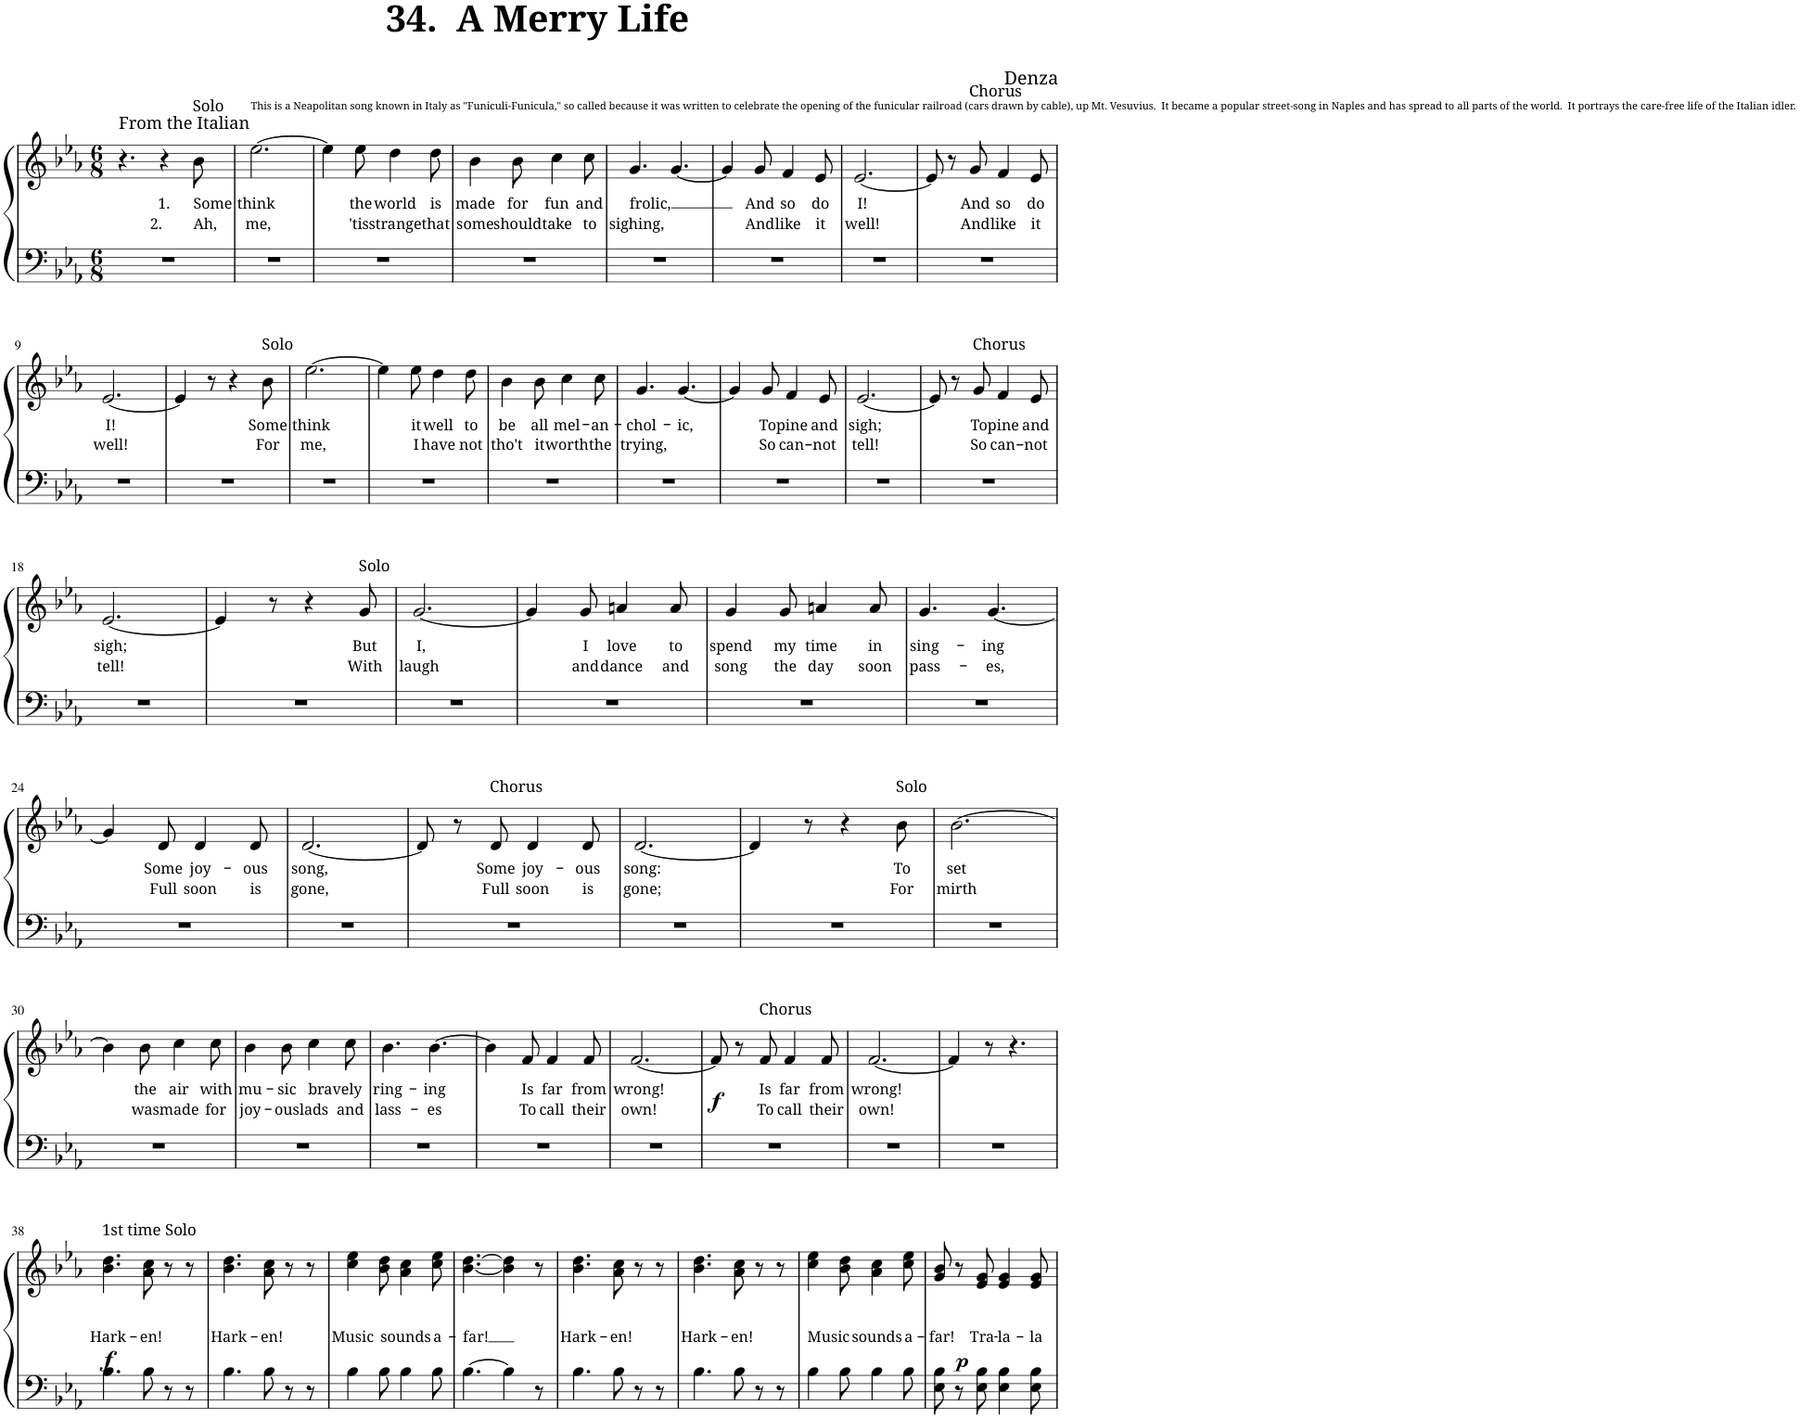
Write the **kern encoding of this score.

**kern	**kern	**text	**text	**dynam
*part1	*part1	*part1	*part1	*part1
*staff2	*staff1	*staff1	*staff1	*staff1/2
*I"Piano	*	*	*	*
*I'Pno.	*	*	*	*
*clefF4	*clefG2	*	*	*
*k[b-e-a-]	*k[b-e-a-]	*	*	*
*E-:	*E-:	*	*	*
*M6/8	*M6/8	*	*	*
=1	=1	=1	=1	=1
!	!LO:TX:a:t=From the Italian	!	!	!
2.r	4.r	.	.	.
.	4r	.	.	.
!	!LO:TX:a:t=Solo	!	!	!
!	!	!LO:LY:b	!LO:LY:b	!
.	8b-\	1. Some	2. Ah,	.
=2	=2	=2	=2	=2
!	!LO:TX:a:t=This is a Neapolitan song known in Italy as "Funiculi-Funicula," so called because it was written to celebrate the opening of the funicular railroad (cars drawn by cable), up Mt. Vesuvius.  It became a popular street-song in Naples and has spread to all parts of the world.  It portrays the care-free life of the Italian idler.	!	!	!
!	!	!LO:LY:b	!LO:LY:b	!
2.r	[2.ee-\	think	me,	.
=3	=3	=3	=3	=3
2.r	4ee-\]	.	.	.
!	!	!LO:LY:b	!LO:LY:b	!
.	8ee-\	the	'tis	.
!	!	!LO:LY:b	!LO:LY:b	!
.	4dd\	world	strange	.
!	!	!LO:LY:b	!LO:LY:b	!
.	8dd\	is	that	.
=4	=4	=4	=4	=4
!	!	!LO:LY:b	!LO:LY:b	!
2.r	4b-\	made	some	.
!	!	!LO:LY:b	!LO:LY:b	!
.	8b-\	for	should	.
!	!	!LO:LY:b	!LO:LY:b	!
.	4cc\	fun	take	.
!	!	!LO:LY:b	!LO:LY:b	!
.	8cc\	and	to	.
=5	=5	=5	=5	=5
!	!	!LO:LY:b	!LO:LY:b	!
2.r	4.g/	frolic,	sighing,	.
.	[4.g/	.	.	.
=6	=6	=6	=6	=6
2.r	4g/]	.	.	.
!	!	!LO:LY:b	!LO:LY:b	!
.	8g/	And	And	.
!	!	!LO:LY:b	!LO:LY:b	!
.	4f/	so	like	.
!	!	!LO:LY:b	!LO:LY:b	!
.	8e-/	do	it	.
=7	=7	=7	=7	=7
!	!	!LO:LY:b	!LO:LY:b	!
2.r	[2.e-/	I!	well!	.
=8	=8	=8	=8	=8
2.r	8e-/]	.	.	.
.	8r	.	.	.
!	!LO:TX:a:t=Chorus	!	!	!
!	!	!LO:LY:b	!LO:LY:b	!
.	8g/	And	And	.
!	!	!LO:LY:b	!LO:LY:b	!
.	4f/	so	like	.
!	!	!LO:LY:b	!LO:LY:b	!
.	8e-/	do	it	.
!!LO:LB:g=z
=9	=9	=9	=9	=9
!	!	!LO:LY:b	!LO:LY:b	!
2.r	[2.e-/	I!	well!	.
=10	=10	=10	=10	=10
2.r	4e-/]	.	.	.
.	8r	.	.	.
.	4r	.	.	.
!	!LO:TX:a:t=Solo	!	!	!
!	!	!LO:LY:b	!LO:LY:b	!
.	8b-\	Some	For	.
=11	=11	=11	=11	=11
!	!	!LO:LY:b	!LO:LY:b	!
2.r	[2.ee-\	think	me,	.
=12	=12	=12	=12	=12
2.r	4ee-\]	.	.	.
!	!	!LO:LY:b	!LO:LY:b	!
.	8ee-\	it	I	.
!	!	!LO:LY:b	!LO:LY:b	!
.	4dd\	well	have	.
!	!	!LO:LY:b	!LO:LY:b	!
.	8dd\	to	not	.
=13	=13	=13	=13	=13
!	!	!LO:LY:b	!LO:LY:b	!
2.r	4b-\	be	tho't	.
!	!	!LO:LY:b	!LO:LY:b	!
.	8b-\	all	it	.
!	!	!LO:LY:b	!LO:LY:b	!
.	4cc\	mel-	worth	.
!	!	!LO:LY:b	!LO:LY:b	!
.	8cc\	-an-	the	.
=14	=14	=14	=14	=14
!	!	!LO:LY:b	!LO:LY:b	!
2.r	4.g/	-chol-	trying,	.
!	!	!LO:LY:b	!	!
.	[4.g/	-ic,	.	.
=15	=15	=15	=15	=15
2.r	4g/]	.	.	.
!	!	!LO:LY:b	!LO:LY:b	!
.	8g/	To	So	.
!	!	!LO:LY:b	!LO:LY:b	!
.	4f/	pine	can-	.
!	!	!LO:LY:b	!LO:LY:b	!
.	8e-/	and	-not	.
=16	=16	=16	=16	=16
!	!	!LO:LY:b	!LO:LY:b	!
2.r	[2.e-/	sigh;	tell!	.
=17	=17	=17	=17	=17
2.r	8e-/]	.	.	.
.	8r	.	.	.
!	!LO:TX:a:t=Chorus	!	!	!
!	!	!LO:LY:b	!LO:LY:b	!
.	8g/	To	So	.
!	!	!LO:LY:b	!LO:LY:b	!
.	4f/	pine	can-	.
!	!	!LO:LY:b	!LO:LY:b	!
.	8e-/	and	-not	.
!!LO:LB:g=z
=18	=18	=18	=18	=18
!	!	!LO:LY:b	!LO:LY:b	!
2.r	[2.e-/	sigh;	tell!	.
=19	=19	=19	=19	=19
2.r	4e-/]	.	.	.
.	8r	.	.	.
.	4r	.	.	.
!	!LO:TX:a:t=Solo	!	!	!
!	!	!LO:LY:b	!LO:LY:b	!
.	8g/	But	With	.
=20	=20	=20	=20	=20
!	!	!LO:LY:b	!LO:LY:b	!
2.r	[2.g/	I,	laugh	.
=21	=21	=21	=21	=21
2.r	4g/]	.	.	.
!	!	!LO:LY:b	!LO:LY:b	!
.	8g/	I	and	.
!	!	!LO:LY:b	!LO:LY:b	!
.	4an/	love	dance	.
!	!	!LO:LY:b	!LO:LY:b	!
.	8a/	to	and	.
=22	=22	=22	=22	=22
!	!	!LO:LY:b	!LO:LY:b	!
2.r	4g/	spend	song	.
!	!	!LO:LY:b	!LO:LY:b	!
.	8g/	my	the	.
!	!	!LO:LY:b	!LO:LY:b	!
.	4an/	time	day	.
!	!	!LO:LY:b	!LO:LY:b	!
.	8a/	in	soon	.
=23	=23	=23	=23	=23
!	!	!LO:LY:b	!LO:LY:b	!
2.r	4.g/	sing-	pass-	.
!	!	!LO:LY:b	!LO:LY:b	!
.	[4.g/	ing	es,	.
!!LO:LB:g=z
=24	=24	=24	=24	=24
2.r	4g/]	.	.	.
!	!	!LO:LY:b	!LO:LY:b	!
.	8d/	Some	Full	.
!	!	!LO:LY:b	!LO:LY:b	!
.	4d/	joy-	soon	.
!	!	!LO:LY:b	!LO:LY:b	!
.	8d/	-ous	is	.
=25	=25	=25	=25	=25
!	!	!LO:LY:b	!LO:LY:b	!
2.r	[2.d/	song,	gone,	.
=26	=26	=26	=26	=26
2.r	8d/]	.	.	.
.	8r	.	.	.
!	!LO:TX:a:t=Chorus	!	!	!
!	!	!LO:LY:b	!LO:LY:b	!
.	8d/	Some	Full	.
!	!	!LO:LY:b	!LO:LY:b	!
.	4d/	joy-	soon	.
!	!	!LO:LY:b	!LO:LY:b	!
.	8d/	-ous	is	.
=27	=27	=27	=27	=27
!	!	!LO:LY:b	!LO:LY:b	!
2.r	[2.d/	song:	gone;	.
=28	=28	=28	=28	=28
2.r	4d/]	.	.	.
.	8r	.	.	.
.	4r	.	.	.
!	!LO:TX:a:t=Solo	!	!	!
!	!	!LO:LY:b	!LO:LY:b	!
.	8b-\	To	For	.
=29	=29	=29	=29	=29
!	!	!LO:LY:b	!LO:LY:b	!
2.r	[2.b-\	set	mirth	.
!!LO:LB:g=z
=30	=30	=30	=30	=30
2.r	4b-\]	.	.	.
!	!	!LO:LY:b	!LO:LY:b	!
.	8b-\	the	was	.
!	!	!LO:LY:b	!LO:LY:b	!
.	4cc\	air	made	.
!	!	!LO:LY:b	!LO:LY:b	!
.	8cc\	with	for	.
=31	=31	=31	=31	=31
!	!	!LO:LY:b	!LO:LY:b	!
2.r	4b-\	mu-	joy-	.
!	!	!LO:LY:b	!LO:LY:b	!
.	8b-\	-sic	-ous	.
!	!	!LO:LY:b	!LO:LY:b	!
.	4cc\	bravely	lads	.
!	!	!	!LO:LY:b	!
.	8cc\	.	and	.
=32	=32	=32	=32	=32
!	!	!LO:LY:b	!LO:LY:b	!
2.r	4.b-\	ring-	lass-	.
!	!	!LO:LY:b	!LO:LY:b	!
.	[4.b-\	-ing	es	.
=33	=33	=33	=33	=33
2.r	4b-\]	.	.	.
!	!	!LO:LY:b	!LO:LY:b	!
.	8f/	Is	To	.
!	!	!LO:LY:b	!LO:LY:b	!
.	4f/	far	call	.
!	!	!LO:LY:b	!LO:LY:b	!
.	8f/	from	their	.
=34	=34	=34	=34	=34
!	!	!LO:LY:b	!LO:LY:b	!
2.r	[2.f/	wrong!	own!	.
=35	=35	=35	=35	=35
!	!	!	!	!LO:DY:b
2.r	8f/]	.	.	f
.	8r	.	.	.
!	!LO:TX:a:t=Chorus	!	!	!
!	!	!LO:LY:b	!LO:LY:b	!
.	8f/	Is	To	.
!	!	!LO:LY:b	!LO:LY:b	!
.	4f/	far	call	.
!	!	!LO:LY:b	!LO:LY:b	!
.	8f/	from	their	.
=36	=36	=36	=36	=36
!	!	!LO:LY:b	!LO:LY:b	!
2.r	[2.f/	wrong!	own!	.
=37	=37	=37	=37	=37
2.r	4f/]	.	.	.
.	8r	.	.	.
.	4.r	.	.	.
!!LO:LB:g=z
=38	=38	=38	=38	=38
!	!LO:TX:a:t=1st time Solo	!	!	!
!	!	!LO:LY:b	!	!LO:DY:b
4.B-\	4.b-\ 4.dd\	Hark-	.	f
!	!	!LO:LY:b	!	!
8B-\	8a-\ 8cc\	-en!	.	.
8r	8r	.	.	.
8r	8r	.	.	.
=39	=39	=39	=39	=39
!	!	!LO:LY:b	!	!
4.B-\	4.b-\ 4.dd\	Hark-	.	.
!	!	!LO:LY:b	!	!
8B-\	8a-\ 8cc\	-en!	.	.
8r	8r	.	.	.
8r	8r	.	.	.
=40	=40	=40	=40	=40
!	!	!LO:LY:b	!	!
4B-\	4cc\ 4ee-\	Music	.	.
8B-\	8b-\ 8dd\	.	.	.
!	!	!LO:LY:b	!	!
4B-\	4a-\ 4cc\	sounds	.	.
!	!	!LO:LY:b	!	!
8B-\	8cc\ 8ee-\	a-	.	.
=41	=41	=41	=41	=41
!	!	!LO:LY:b	!	!
[4.B-\	[4.b-\ [4.dd\	-far!	.	.
4B-\]	4b-\] 4dd\]	.	.	.
8r	8r	.	.	.
=42	=42	=42	=42	=42
!	!	!LO:LY:b	!	!
4.B-\	4.b-\ 4.dd\	Hark-	.	.
!	!	!LO:LY:b	!	!
8B-\	8a-\ 8cc\	-en!	.	.
8r	8r	.	.	.
8r	8r	.	.	.
=43	=43	=43	=43	=43
!	!	!LO:LY:b	!	!
4.B-\	4.b-\ 4.dd\	Hark-	.	.
!	!	!LO:LY:b	!	!
8B-\	8a-\ 8cc\	-en!	.	.
8r	8r	.	.	.
8r	8r	.	.	.
=44	=44	=44	=44	=44
!	!	!LO:LY:b	!	!
4B-\	4cc\ 4ee-\	Music	.	.
8B-\	8b-\ 8dd\	.	.	.
!	!	!LO:LY:b	!	!
4B-\	4a-\ 4cc\	sounds	.	.
!	!	!LO:LY:b	!	!
8B-\	8cc\ 8ee-\	a-	.	.
=45	=45	=45	=45	=45
!	!	!LO:LY:b	!	!
8E-\ 8B-\	8g/ 8b-/	-far!	.	.
!	!	!	!	!LO:DY:b
8r	8r	.	.	p
!	!	!LO:LY:b	!	!
8E-\ 8B-\	8e-/ 8g/	Tra-	.	.
!	!	!LO:LY:b	!	!
4E-\ 4B-\	4e-/ 4g/	-la-	.	.
!	!	!LO:LY:b	!	!
8E-\ 8B-\	8e-/ 8g/	-la	.	.
=	=	=	=	=
*-	*-	*-	*-	*-
